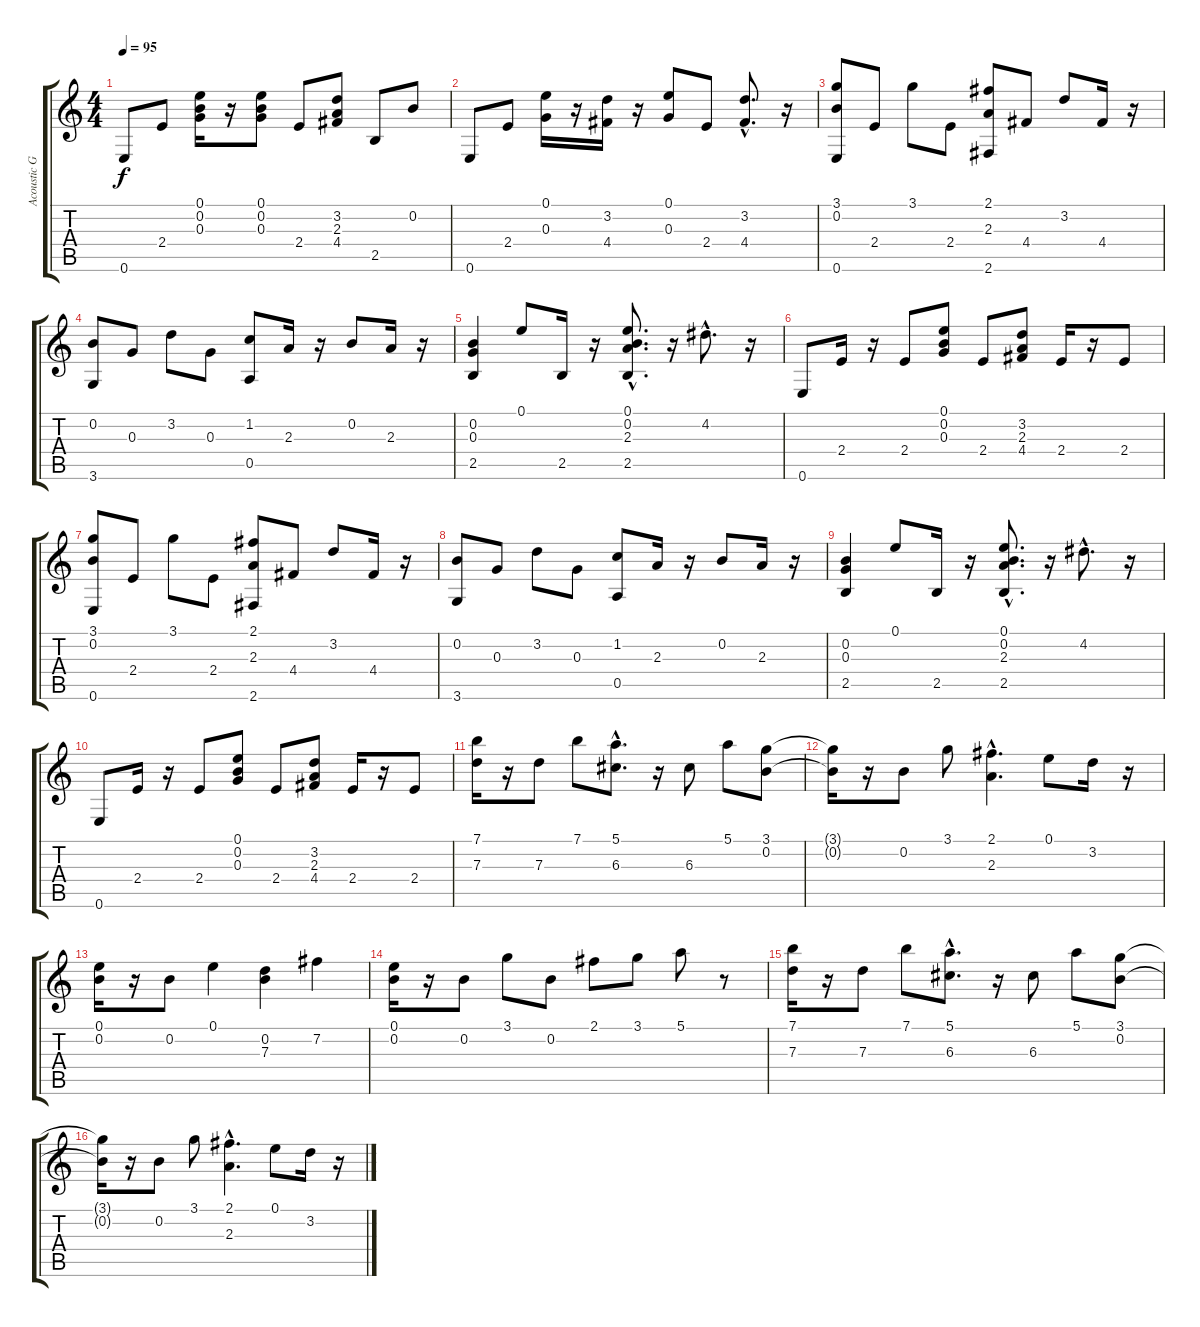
\track ("Acoustic Guitar (Rythm 1)" "Acoustic G") {instrument acousticguitarsteel}
\staff {score tabs}
\tuning (E4 B3 G3 D3 A2 E2) {hide}
\ts (4 4)
\tempo 95
\clef g2
\ks c
0.6.8{dy f} 2.4.8 (0.1 0.2 0.3).16 r.16 (0.1 0.2 0.3).8 2.4.8 (3.2 2.3 4.4).8 2.5.8 0.2.8 |
0.6.8 2.4.8 (0.1 0.3).16 r.16 (3.2 4.4).16 r.16 (0.1 0.3).8 2.4.8 (3.2{hac} 4.4{hac}).8{d} r.16 |
(3.1 0.2 0.6).8 2.4.8 3.1.8 2.4.8 (2.1 2.3 2.6).8 4.4.8 3.2.8 4.4.16 r.16 |
(0.2 3.6).8 0.3.8 3.2.8 0.3.8 (1.2 0.5).8 2.3.16 r.16 0.2.8 2.3.16 r.16 |
(0.2 0.3 2.5).4 0.1.8 2.5.16 r.16 (0.1{hac} 0.2{hac} 2.3{hac} 2.5{hac}).8{d} r.16 4.2{hac}.8{d} r.16 |
0.6.8 2.4.16 r.16 2.4.8 (0.1 0.2 0.3).8 2.4.8 (3.2 2.3 4.4).8 2.4.16 r.16 2.4.8 |
(3.1 0.2 0.6).8 2.4.8 3.1.8 2.4.8 (2.1 2.3 2.6).8 4.4.8 3.2.8 4.4.16 r.16 |
(0.2 3.6).8 0.3.8 3.2.8 0.3.8 (1.2 0.5).8 2.3.16 r.16 0.2.8 2.3.16 r.16 |
(0.2 0.3 2.5).4 0.1.8 2.5.16 r.16 (0.1{hac} 0.2{hac} 2.3{hac} 2.5{hac}).8{d} r.16 4.2{hac}.8{d} r.16 |
0.6.8 2.4.16 r.16 2.4.8 (0.1 0.2 0.3).8 2.4.8 (3.2 2.3 4.4).8 2.4.16 r.16 2.4.8 |
(7.1 7.3).16 r.16 7.3.8 7.1.8 (5.1{hac} 6.3{hac}).8{d} r.16 6.3.8 5.1.8 (3.1 0.2).8 |
(3.1{t} 0.2{t}).16 r.16 0.2.8 3.1.8 (2.1{hac} 2.3{hac}).4{d} 0.1.8 3.2.16 r.16 |
(0.1 0.2).16 r.16 0.2.8 0.1.4 (0.2 7.3).4 7.2.4 |
(0.1 0.2).16 r.16 0.2.8 3.1.8 0.2.8 2.1.8 3.1.8 5.1.8 r.8 |
(7.1 7.3).16 r.16 7.3.8 7.1.8 (5.1{hac} 6.3{hac}).8{d} r.16 6.3.8 5.1.8 (3.1 0.2).8 |
(3.1{t} 0.2{t}).16 r.16 0.2.8 3.1.8 (2.1{hac} 2.3{hac}).4{d} 0.1.8 3.2.16 r.16
